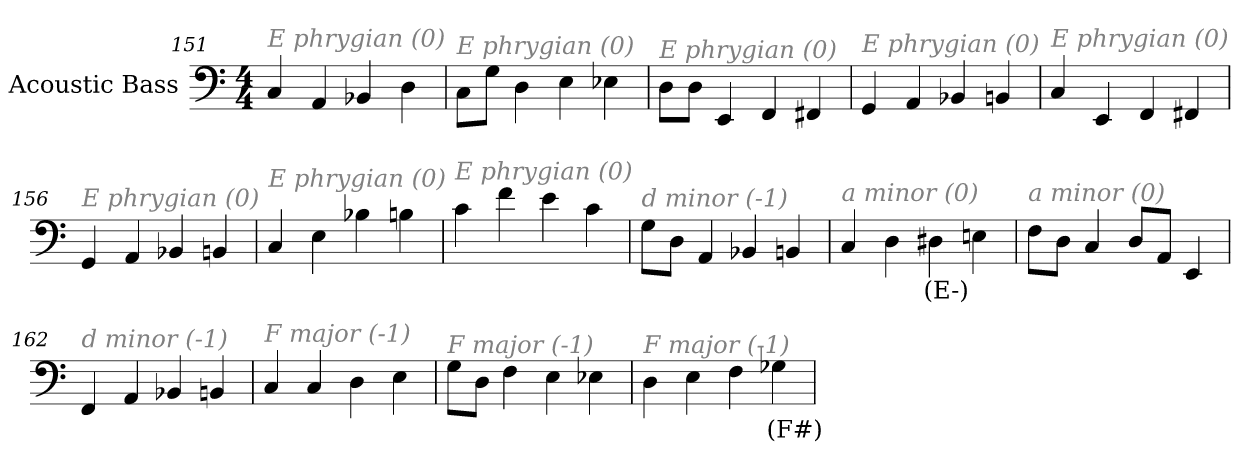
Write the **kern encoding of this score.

**kern	**text
*part1	*part1
*staff1	*staff1
*I"Acoustic Bass	*
*clefF4	*
*ITrd7c12	*
*k[]	*
*C:	*
*M4/4	*
=151	=151
!LO:TX:i:color=#808080:t=E phrygian (0)	!
4CC	.
4AAA	.
4BBB-X	.
4DD	.
=152	=152
!LO:TX:i:color=#808080:t=E phrygian (0)	!
8CCL	.
8GGJ	.
4DD	.
4EE	.
4EE-X	.
=153	=153
!LO:TX:i:color=#808080:t=E phrygian (0)	!
8DDL	.
8DDJ	.
4EEE	.
4FFF	.
4FFF#X	.
=154	=154
!LO:TX:i:color=#808080:t=E phrygian (0)	!
4GGG	.
4AAA	.
4BBB-X	.
4BBBn	.
=155	=155
!LO:TX:i:color=#808080:t=E phrygian (0)	!
4CC	.
4EEE	.
4FFF	.
4FFF#X	.
=156	=156
!LO:TX:i:color=#808080:t=E phrygian (0)	!
4GGG	.
4AAA	.
4BBB-X	.
4BBBn	.
=157	=157
!LO:TX:i:color=#808080:t=E phrygian (0)	!
4CC	.
4EE	.
4BB-X	.
4BBn	.
=158	=158
!LO:TX:i:color=#808080:t=E phrygian (0)	!
4C	.
4F	.
4E	.
4C	.
=159	=159
!LO:TX:i:color=#808080:t=d minor (-1)	!
8GGL	.
8DDJ	.
4AAA	.
4BBB-X	.
4BBBn	.
=160	=160
!LO:TX:i:color=#808080:t=a minor (0)	!
4CC	.
4DD	.
4DD#Xi	(E-)
4EEn	.
=161	=161
!LO:TX:i:color=#808080:t=a minor (0)	!
8FFL	.
8DDJ	.
4CC	.
8DDL	.
8AAAJ	.
4EEE	.
=162	=162
!LO:TX:i:color=#808080:t=d minor (-1)	!
4FFF	.
4AAA	.
4BBB-X	.
4BBBn	.
=163	=163
!LO:TX:i:color=#808080:t=F major (-1)	!
4CC	.
4CC	.
4DD	.
4EE	.
=164	=164
!LO:TX:i:color=#808080:t=F major (-1)	!
8GGL	.
8DDJ	.
4FF	.
4EE	.
4EE-X	.
=165	=165
!LO:TX:i:color=#808080:t=F major (-1)	!
4DD	.
4EE	.
4FF	.
4GG-Xi	(F#)
=	=
*-	*-
